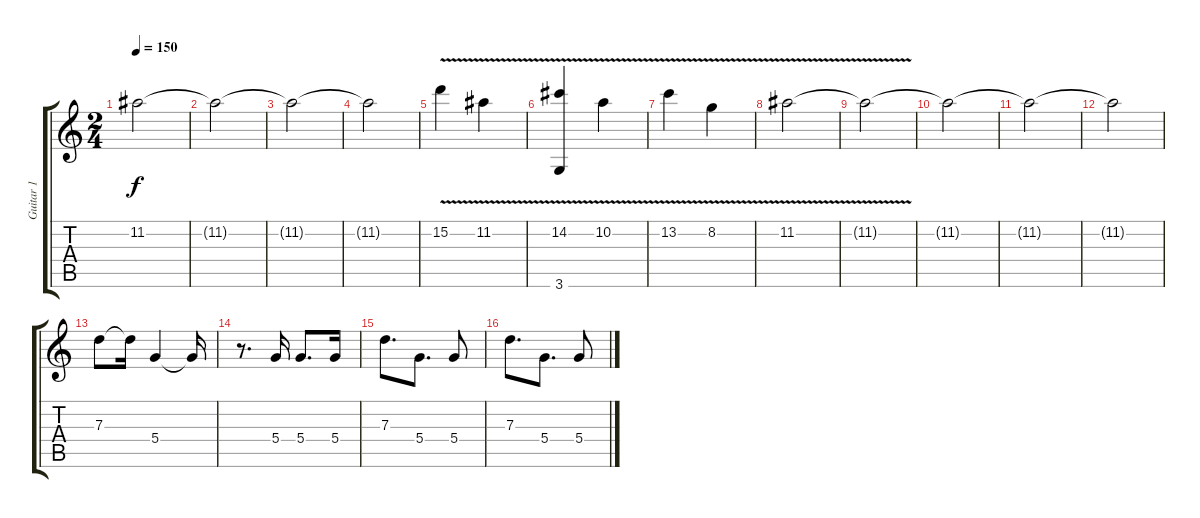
\track ("Guitar 1" "Guitar 1") {instrument overdrivenguitar}
\staff {score tabs}
\tuning (E4 B3 G3 D3 A2 E2) {hide}
\ts (2 4)
\tempo 150
\clef g2
\ks c
11.2{t}.2{dy f} |
11.2{t}.2 |
11.2{t}.2 |
11.2{t}.2 |
15.2{v}.4{instrument electricguitarclean} 11.2{v}.4 |
(14.2{v} 3.6).4 10.2{v}.4 |
13.2{v}.4 8.2{v}.4 |
11.2{v}.2 |
11.2{t}.2 |
11.2{t}.2 |
11.2{t}.2 |
11.2{t}.2 |
7.3.8{instrument distortionguitar} 7.3{t}.16 5.4.4 5.4{t}.16 |
r.8{d} 5.4.16 5.4.8{d} 5.4.16 |
7.3.8{d} 5.4.8{d} 5.4.8 |
7.3.8{d} 5.4.8{d} 5.4.8
